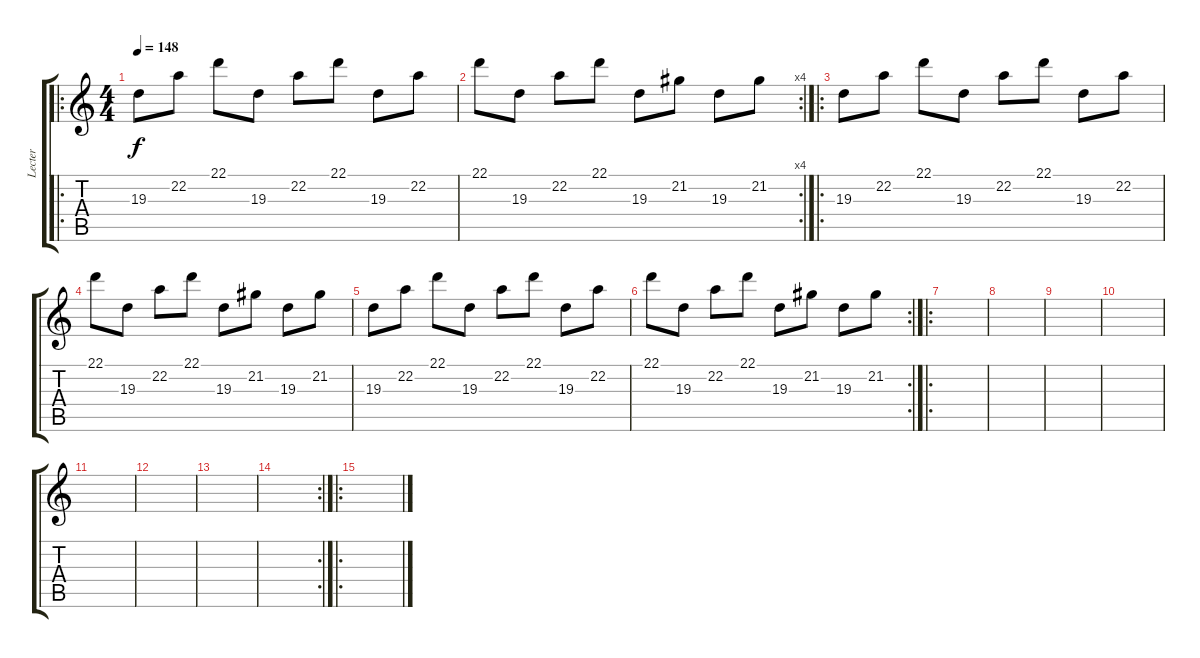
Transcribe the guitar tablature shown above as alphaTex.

\track ("Lecter" "Lecter") {instrument musicbox}
\staff {score tabs}
\tuning (E4 B3 G3 D3 A2 E2) {hide}
\ro
\ts (4 4)
\tempo 148
\clef g2
\ks c
19.3.8{dy f instrument musicbox} 22.2.8 22.1.8 19.3.8 22.2.8 22.1.8 19.3.8 22.2.8 |
\rc 4
22.1.8 19.3.8 22.2.8 22.1.8 19.3.8 21.2.8 19.3.8 21.2.8 |
\ro
19.3.8 22.2.8 22.1.8 19.3.8 22.2.8 22.1.8 19.3.8 22.2.8 |
22.1.8 19.3.8 22.2.8 22.1.8 19.3.8 21.2.8 19.3.8 21.2.8 |
19.3.8 22.2.8 22.1.8 19.3.8 22.2.8 22.1.8 19.3.8 22.2.8 |
\rc 2
22.1.8 19.3.8 22.2.8 22.1.8 19.3.8 21.2.8 19.3.8 21.2.8 |
\ro
|
|
|
|
|
|
|
\rc 2
|
\ro
